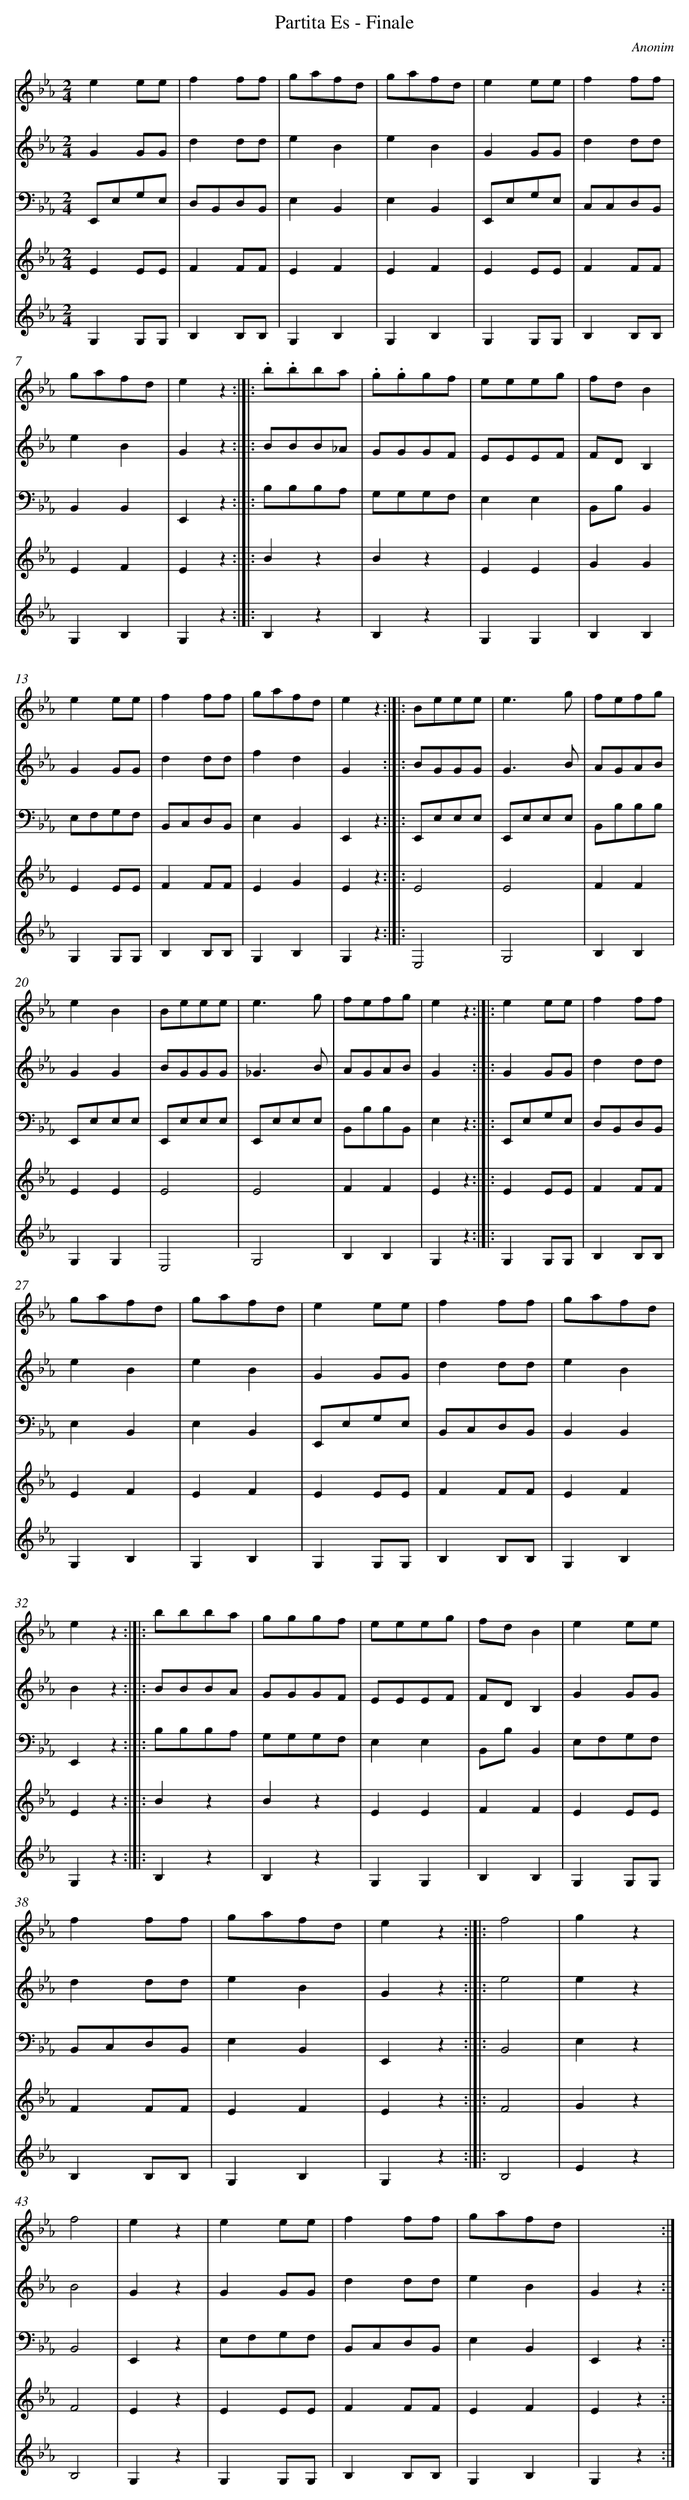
X:1
T: Partita Es - Finale
C: Anonim
L: 1/8
M: 2/4
V: 1 clef=treble
V: 2 clef=treble
V: 3 clef=treble
V: 4 clef=treble
V: 5 clef=bass
V: 6 clef=treble
V: 7 clef=treble
K: Eb
[V:1] x4 |
[V:2] x4 |
[V:3] e2ee |
[V:4] G2GG |
[V:5] E,,E,G,E, |
[V:6] E2EE |
[V:7] G,2G,G, |
[V:1] x4 |
[V:2] x4 |
[V:3] f2ff |
[V:4] d2dd |
[V:5] D,B,,D,B,, |
[V:6] F2FF |
[V:7] B,2B,B, |
[V:1] x4 |
[V:2] x4 |
[V:3] gafd |
[V:4] e2B2 |
[V:5] E,2B,,2 |
[V:6] E2F2 |
[V:7] G,2B,2 |
[V:1] x4 |
[V:2] x4 |
[V:3] gafd |
[V:4] e2B2 |
[V:5] E,2B,,2 |
[V:6] E2F2 |
[V:7] G,2B,2 |
[V:1] x4 |
[V:2] x4 |
[V:3] e2ee |
[V:4] G2GG |
[V:5] E,,E,G,E, |
[V:6] E2EE |
[V:7] G,2G,G, |
[V:1] x4 |
[V:2] x4 |
[V:3] f2ff |
[V:4] d2dd |
[V:5] C,C,D,B,, |
[V:6] F2FF |
[V:7] B,2B,B, |
[V:1] x4 |
[V:2] x4 |
[V:3] gafd |
[V:4] e2B2 |
[V:5] B,,2B,,2 |
[V:6] E2F2 |
[V:7] G,2B,2 |
[V:1] x4 :|]|:
[V:2] x4 :|]|:
[V:3] e2z2 :|]|:
[V:4] G2z2 :|]|:
[V:5] E,,2z2 :|]|:
[V:6] E2z2 :|]|:
[V:7] G,2z2 :|]|:
[V:1] x4 |
[V:2] x4 |
[V:3] .b.bba |
[V:4] BBB_A |
[V:5] B,B,B,A, |
[V:6] B2z2 |
[V:7] B,2z2 |
[V:1] x4 |
[V:2] x4 |
[V:3] .g.ggf |
[V:4] GGGF |
[V:5] G,G,G,F, |
[V:6] B2z2 |
[V:7] B,2z2 |
[V:1] x4 |
[V:2] x4 |
[V:3] eeeg |
[V:4] EEEF |
[V:5] E,2E,2 |
[V:6] E2E2 |
[V:7] G,2G,2 |
[V:1] x4 |
[V:2] x4 |
[V:3] fdB2 |
[V:4] FDB,2 |
[V:5] B,,B,B,,2 |
[V:6] G2G2 |
[V:7] B,2B,2 |
[V:1] x4 |
[V:2] x4 |
[V:3] e2ee |
[V:4] G2GG |
[V:5] E,F,G,F, |
[V:6] E2EE |
[V:7] G,2G,G, |
[V:1] x4 |
[V:2] x4 |
[V:3] f2ff |
[V:4] d2dd |
[V:5] B,,C,D,B,, |
[V:6] F2FF |
[V:7] B,2B,B, |
[V:1] x4 |
[V:2] x4 |
[V:3] gafd |
[V:4] f2d2 |
[V:5] E,2B,,2 |
[V:6] E2G2 |
[V:7] G,2B,2 |
[V:1] x4 :|]|:
[V:2] x4 :|]|:
[V:3] e2z2 :|]|:
[V:4] G2x2 :|]|:
[V:5] E,,2z2 :|]|:
[V:6] E2z2 :|]|:
[V:7] G,2z2 :|]|:
[V:1] x4 |
[V:2] x4 |
[V:3] Beee |
[V:4] BGGG |
[V:5] E,,E,E,E, |
[V:6] E4 |
[V:7] E,4 |
[V:1] x4 |
[V:2] x4 |
[V:3] e3g |
[V:4] G3B |
[V:5] E,,E,E,E, |
[V:6] E4 |
[V:7] G,4 |
[V:1] x4 |
[V:2] x4 |
[V:3] fefg |
[V:4] AGAB |
[V:5] B,,B,B,B, |
[V:6] F2F2 |
[V:7] B,2B,2 |
[V:1] x4 |
[V:2] x4 |
[V:3] e2B2 |
[V:4] G2G2 |
[V:5] E,,E,E,E, |
[V:6] E2E2 |
[V:7] G,2G,2 |
[V:1] x4 |
[V:2] x4 |
[V:3] Beee |
[V:4] BGGG |
[V:5] E,,E,E,E, |
[V:6] E4 |
[V:7] E,4 |
[V:1] x4 |
[V:2] x4 |
[V:3] e3g |
[V:4] _G3B |
[V:5] E,,E,E,E, |
[V:6] E4 |
[V:7] G,4 |
[V:1] x4 |
[V:2] x4 |
[V:3] fefg |
[V:4] AGAB |
[V:5] B,,B,B,B,, |
[V:6] F2F2 |
[V:7] B,2B,2 |
[V:1] x4 :|]|:
[V:2] x4 :|]|:
[V:3] e2z2 :|]|:
[V:4] G2x2 :|]|:
[V:5] E,2z2 :|]|:
[V:6] E2z2 :|]|:
[V:7] G,2z2 :|]|:
[V:1] x4 |
[V:2] x4 |
[V:3] e2ee |
[V:4] G2GG |
[V:5] E,,E,G,E, |
[V:6] E2EE |
[V:7] G,2G,G, |
[V:1] x4 |
[V:2] x4 |
[V:3] f2ff |
[V:4] d2dd |
[V:5] D,B,,D,B,, |
[V:6] F2FF |
[V:7] B,2B,B, |
[V:1] x4 |
[V:2] x4 |
[V:3] gafd |
[V:4] e2B2 |
[V:5] E,2B,,2 |
[V:6] E2F2 |
[V:7] G,2B,2 |
[V:1] x4 |
[V:2] x4 |
[V:3] gafd |
[V:4] e2B2 |
[V:5] E,2B,,2 |
[V:6] E2F2 |
[V:7] G,2B,2 |
[V:1] x4 |
[V:2] x4 |
[V:3] e2ee |
[V:4] G2GG |
[V:5] E,,E,G,E, |
[V:6] E2EE |
[V:7] G,2G,G, |
[V:1] x4 |
[V:2] x4 |
[V:3] f2ff |
[V:4] d2dd |
[V:5] B,,C,D,B,, |
[V:6] F2FF |
[V:7] B,2B,B, |
[V:1] x4 |
[V:2] x4 |
[V:3] gafd |
[V:4] e2B2 |
[V:5] B,,2B,,2 |
[V:6] E2F2 |
[V:7] G,2B,2 |
[V:1] x4 :|]|:
[V:2] x4 :|]|:
[V:3] e2z2 :|]|:
[V:4] B2z2 :|]|:
[V:5] E,,2z2 :|]|:
[V:6] E2z2 :|]|:
[V:7] G,2z2 :|]|:
[V:1] x4 |
[V:2] x4 |
[V:3] bbba |
[V:4] BBBA |
[V:5] B,B,B,A, |
[V:6] B2z2 |
[V:7] B,2z2 |
[V:1] x4 |
[V:2] x4 |
[V:3] gggf |
[V:4] GGGF |
[V:5] G,G,G,F, |
[V:6] B2z2 |
[V:7] B,2z2 |
[V:1] x4 |
[V:2] x4 |
[V:3] eeeg |
[V:4] EEEF |
[V:5] E,2E,2 |
[V:6] E2E2 |
[V:7] G,2G,2 |
[V:1] x4 |
[V:2] x4 |
[V:3] fdB2 |
[V:4] FDB,2 |
[V:5] B,,B,B,,2 |
[V:6] F2F2 |
[V:7] B,2B,2 |
[V:1] x4 |
[V:2] x4 |
[V:3] e2ee |
[V:4] G2GG |
[V:5] E,F,G,F, |
[V:6] E2EE |
[V:7] G,2G,G, |
[V:1] x4 |
[V:2] x4 |
[V:3] f2ff |
[V:4] d2dd |
[V:5] B,,C,D,B,, |
[V:6] F2FF |
[V:7] B,2B,B, |
[V:1] x4 |
[V:2] x4 |
[V:3] gafd |
[V:4] e2B2 |
[V:5] E,2B,,2 |
[V:6] E2F2 |
[V:7] G,2B,2 |
[V:1] x4 :|]|:
[V:2] x4 :|]|:
[V:3] e2z2 :|]|:
[V:4] G2z2 :|]|:
[V:5] E,,2z2 :|]|:
[V:6] E2z2 :|]|:
[V:7] G,2z2 :|]|:
[V:1] x4 |
[V:2] x4 |
[V:3] f4 |
[V:4] e4 |
[V:5] B,,4 |
[V:6] F4 |
[V:7] B,4 |
[V:1] x4 |
[V:2] x4 |
[V:3] g2z2 |
[V:4] e2z2 |
[V:5] E,2z2 |
[V:6] G2z2 |
[V:7] E2z2 |
[V:1] x4 |
[V:2] x4 |
[V:3] f4 |
[V:4] B4 |
[V:5] B,,4 |
[V:6] F4 |
[V:7] B,4 |
[V:1] x4 |
[V:2] x4 |
[V:3] e2z2 |
[V:4] G2z2 |
[V:5] E,,2z2 |
[V:6] E2z2 |
[V:7] G,2z2 |
[V:1] x4 |
[V:2] x4 |
[V:3] e2ee |
[V:4] G2GG |
[V:5] E,F,G,F, |
[V:6] E2EE |
[V:7] G,2G,G, |
[V:1] x4 |
[V:2] x4 |
[V:3] f2ff |
[V:4] d2dd |
[V:5] B,,C,D,B,, |
[V:6] F2FF |
[V:7] B,2B,B, |
[V:1] x4 |
[V:2] x4 |
[V:3] gafd |
[V:4] e2B2 |
[V:5] E,2B,,2 |
[V:6] E2F2 |
[V:7] G,2B,2 |
[V:1] x4 :|]
[V:2] x4 :|]
[V:3] x4 :|]
[V:4] G2z2 :|]
[V:5] E,,2z2 :|]
[V:6] E2z2 :|]
[V:7] G,2z2 :|]
